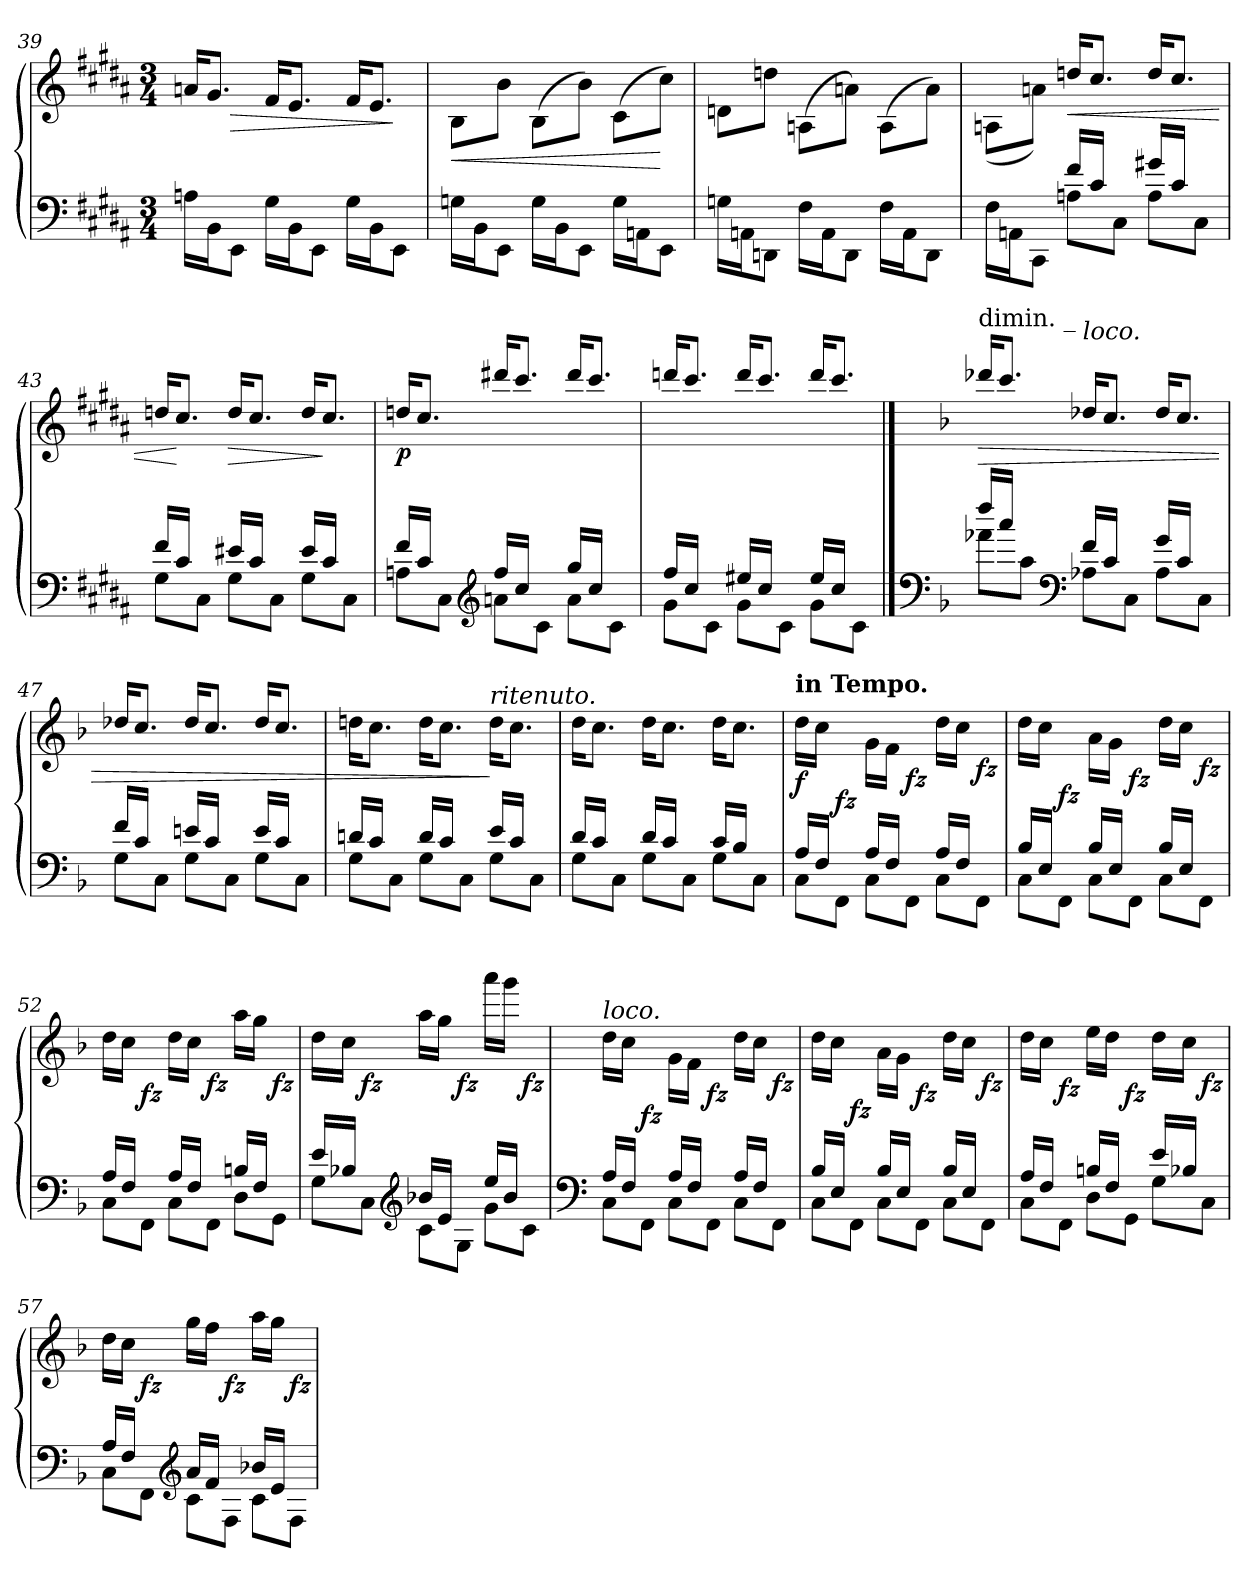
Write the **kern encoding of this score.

**kern	**kern	**dynam
*part1	*part1	*part1
*staff2	*staff1	*staff1/2
*clefF4	*clefG2	*
*k[f#c#g#d#a#]	*k[f#c#g#d#a#]	*
*M3/4	*M3/4	*
=39	=39	=39
*	*^	*
*	*	*^	*
*	*	*	*^	*
16An\LL	16an/KL	8ryy	2ryy	8ryy	.
16BB\J	8.g#/J	.	.	.	.
!	!	!	!	!	!LO:HP:b
8EE\J	.	8ryy	.	8ryy	>
16G#\LL	16f#/KL	4ryy	.	4ryy	.
16BB\J	8.e/J	.	.	.	.
8EE\J	.	.	.	.	.
16G#\LL	16f#/KL	4ryy	8ryy	4ryy	.
16BB\J	8.e/J	.	.	.	.
8EE\J	.	.	8ryy	.	]
*	*	*	*v	*v	*
=40	=40	=40	=40	=40
!	!	!	!	!LO:HP:b
*	*	*v	*v	*
16Gn\LL	2ryy	8B\L	<
16BB\J	.	.	.
8EE\J	.	8b\J	.
16G\LL	.	(<8B\L	.
16BB\J	.	.	.
8EE\J	.	8b\J)	.
16G\LL	8ryy	(<8c#\L	.
16AAn\J	.	.	.
8EE\J	8ryy	8cc#\J)	[
=41	=41	=41	=41
16Gn\LL	2ryy	8dn\L	.
16AAn\J	.	.	.
8DDn\J	.	8ddn\J	.
16F#\LL	.	(<8An\L	.
16AA\J	.	.	.
8DD\J	.	8an\J)	.
16F#\LL	8ryy	(<8A\L	.
16AA\J	.	.	.
8DD\J	8ryy	8a\J)	.
!!LO:PB:g=z	!!
=42	=42	=42	=42
*^	*	*	*
4reyy	16F#\LL	2.ryy	(>8An\L	.
.	16AAn\J	.	.	.
.	8CC#\J	.	8an\J)	.
!	!	!	!	!LO:HP:b
16f#/LL	8An\L	.	16ddn/KL	<
16c#/JJ	.	.	8.cc#/J	.
8reyy	8C#\J	.	.	.
16g#X/LL	8A\L	.	16dd/KL	.
16c#/JJ	.	.	8.cc#/J	.
8reyy	8C#\J	.	.	.
=43	=43	=43	=43	=43
16f#/LL	8G#\L	2.ryy	16ddn/KL	.
16c#/JJ	.	.	8.cc#/J	[
8reyy	8C#\J	.	.	.
!	!	!	!	!LO:HP:b
16e#X/LL	8G#\L	.	16dd/KL	>
16c#/JJ	.	.	8.cc#/J	.
8rcyy	8C#\J	.	.	.
16e#/LL	8G#\L	.	16dd/KL	.
16c#/JJ	.	.	8.cc#/J	]
8reyy	8C#\J	.	.	.
=44	=44	=44	=44	=44
!	!	!	!	!LO:DY:b
16f#/LL	8An\L	2.ryy	16ddn/KL	p
16c#/JJ	.	.	8.cc#/J	.
8rAyy	8C#\J	.	.	.
*clefG2	*	*	*	*
16ff#/LL	8an\L	.	16ddd#X/KL	.
16cc#/JJ	.	.	8.ccc#/J	.
8rffyy	8c#\J	.	.	.
16gg#/LL	8a\L	.	16ddd#/KL	.
16cc#/JJ	.	.	8.ccc#/J	.
8raayy	8c#\J	.	.	.
!!LO:LB:g=z	!!
=45	=45	=45	=45	=45
16ff#/LL	8g#\L	16ryy	16dddn/KL	.
16cc#/JJ	.	16ryy	8.ccc#/J	.
8rffyy	8c#\J	8ryy	.	.
16ee#X/LL	8g#\L	4ryy	16ddd/KL	.
16cc#/JJ	.	.	8.ccc#/J	.
8ryy	8c#\J	.	.	.
16ee#/LL	8g#\L	4ryy	16ddd/KL	.
16cc#/JJ	.	.	8.ccc#/J	.
8ryy	8c#\J	.	.	.
==46	==46	==46	==46	==46
*clefF4	*	*	*	*
*k[b-]	*	*k[b-]	*	*
!	!	!LO:TX:a:t=dimin. _	!	!
!	!	!	!	!LO:HP:b
16ff/LL	8a-X\L	2.ryy	16ddd-X/KL	>
16cc/JJ	.	.	8.ccc/J	.
8rcccyy	8c\J	.	.	.
*clefF4	*	*	*	*
!	!	!	!LO:TX:a:i:t=loco.	!
16f/LL	8A-X\L	.	16dd-X/KL	.
16c/JJ	.	.	8.cc/J	.
8reyy	8C\J	.	.	.
16g/LL	8A-\L	.	16dd-/KL	.
16c/JJ	.	.	8.cc/J	.
8reyy	8C\J	.	.	.
=47	=47	=47	=47	=47
16f/LL	8G\L	2.ryy	16dd-X/KL	.
16c/JJ	.	.	8.cc/J	.
8rcyy	8C\J	.	.	.
16en/LL	8G\L	.	16dd-/KL	.
16c/JJ	.	.	8.cc/J	.
8rcyy	8C\J	.	.	.
16e/LL	8G\L	.	16dd-/KL	.
16c/JJ	.	.	8.cc/J	.
8reyy	8C\J	.	.	.
!!LO:LB:g=z	!!
=48	=48	=48	=48	=48
16dn/LL	8G\L	2.ryy	16ddn\KL	.
16c/JJ	.	.	8.cc\J	.
8reyy	8C\J	.	.	.
16d/LL	8G\L	.	16dd\KL	.
16c/JJ	.	.	8.cc\J	.
8reyy	8C\J	.	.	.
!	!	!	!LO:TX:a:i:t=ritenuto.	!
16e/LL	8G\L	.	16dd\KL	]
16c/JJ	.	.	8.cc\J	.
8rcyy	8C\J	.	.	.
=49	=49	=49	=49	=49
16d/LL	8G\L	2.ryy	16dd\KL	.
16c/JJ	.	.	8.cc\J	.
8rcyy	8C\J	.	.	.
16d/LL	8G\L	.	16dd\KL	.
16c/JJ	.	.	8.cc\J	.
8reyy	8C\J	.	.	.
16c/LL	8G\L	.	16dd\KL	.
16B-/JJ	.	.	8.cc\J	.
8rcyy	8C\J	.	.	.
=50	=50	=50	=50	=50
!	!	!LO:TX:a:B:t=in Tempo.	!	!
!	!	!	!	!LO:DY:b
16A/LL	8C\L	2.ryy	16dd\LL	f
16F/JJ	.	.	16cc\JJ	.
!	!	!	!	!LO:DY:b
8rAyy	8FF\J	.	8reeeyy	fz
16A/LL	8C\L	.	16g\LL	.
16F/JJ	.	.	16f\JJ	.
!	!	!	!	!LO:DY:b
8rcyy	8FF\J	.	8reeeyy	fz
16A/LL	8C\L	.	16dd\LL	.
16F/JJ	.	.	16cc\JJ	.
!	!	!	!	!LO:DY:b
8rAyy	8FF\J	.	8reeeyy	fz
=51	=51	=51	=51	=51
16B-/LL	8C\L	2.ryy	16dd\LL	.
16E/JJ	.	.	16cc\JJ	.
!	!	!	!	!LO:DY:b
8rAyy	8FF\J	.	8rgggyy	fz
16B-/LL	8C\L	.	16a\LL	.
16E/JJ	.	.	16g\JJ	.
!	!	!	!	!LO:DY:b
8rAyy	8FF\J	.	8rcccyy	fz
16B-/LL	8C\L	.	16dd\LL	.
16E/JJ	.	.	16cc\JJ	.
!	!	!	!	!LO:DY:b
8rAyy	8FF\J	.	8reeeyy	fz
=52	=52	=52	=52	=52
16A/LL	8C\L	2.ryy	16dd\LL	.
16F/JJ	.	.	16cc\JJ	.
!	!	!	!	!LO:DY:b
8rAyy	8FF\J	.	8rgggyy	fz
16A/LL	8C\L	.	16dd\LL	.
16F/JJ	.	.	16cc\JJ	.
!	!	!	!	!LO:DY:b
8rFyy	8FF\J	.	8rgggyy	fz
16Bn/LL	8D\L	.	16aa\LL	.
16F/JJ	.	.	16gg\JJ	.
!	!	!	!	!LO:DY:b
8rAyy	8GG\J	.	8rbbbyy	fz
!!LO:LB:g=z	!!
=53	=53	=53	=53	=53
16e/LL	8G\L	2.ryy	16dd\LL	.
16B-X/JJ	.	.	16cc\JJ	.
!	!	!	!	!LO:DY:b
8rgyy	8C\J	.	8rgggyy	fz
*clefG2	*	*	*	*
16b-X/LL	8c\L	.	16aa\LL	.
16e/JJ	.	.	16gg\JJ	.
!	!	!	!	!LO:DY:b
8rcccyy	8G\J	.	8rbbbyy	fz
16ee/LL	8g\L	.	16aaa\LL	.
16b-/JJ	.	.	16ggg\JJ	.
!	!	!	!	!LO:DY:b
8rgggyy	8c\J	.	8reeeeeyy	fz
=54	=54	=54	=54	=54
*clefF4	*	*	*	*
!	!	!LO:TX:a:i:t=loco.	!	!
16A/LL	8C\L	2.ryy	16dd\LL	.
16F/JJ	.	.	16cc\JJ	.
!	!	!	!	!LO:DY:b
8reyy	8FF\J	.	8reeeyy	fz
16A/LL	8C\L	.	16g\LL	.
16F/JJ	.	.	16f\JJ	.
!	!	!	!	!LO:DY:b
8rcyy	8FF\J	.	8rcccyy	fz
16A/LL	8C\L	.	16dd\LL	.
16F/JJ	.	.	16cc\JJ	.
!	!	!	!	!LO:DY:b
8rcyy	8FF\J	.	8reeeyy	fz
=55	=55	=55	=55	=55
16B-/LL	8C\L	2.ryy	16dd\LL	.
16E/JJ	.	.	16cc\JJ	.
!	!	!	!	!LO:DY:b
8rcyy	8FF\J	.	8rgggyy	fz
16B-/LL	8C\L	.	16a\LL	.
16E/JJ	.	.	16g\JJ	.
!	!	!	!	!LO:DY:b
8rcyy	8FF\J	.	8rcccyy	fz
16B-/LL	8C\L	.	16dd\LL	.
16E/JJ	.	.	16cc\JJ	.
!	!	!	!	!LO:DY:b
8reyy	8FF\J	.	8reeeyy	fz
=56	=56	=56	=56	=56
16A/LL	8C\L	2.ryy	16dd\LL	.
16F/JJ	.	.	16cc\JJ	.
!	!	!	!	!LO:DY:b
8rAyy	8FF\J	.	8rgggyy	fz
16Bn/LL	8D\L	.	16ee\LL	.
16F/JJ	.	.	16dd\JJ	.
!	!	!	!	!LO:DY:b
8rAyy	8GG\J	.	8reeeyy	fz
16e/LL	8G\L	.	16dd\LL	.
16B-X/JJ	.	.	16cc\JJ	.
!	!	!	!	!LO:DY:b
8rcyy	8C\J	.	8rgggyy	fz
!!LO:PB:g=z	!!
=57	=57	=57	=57	=57
16A/LL	8C\L	2.ryy	16dd\LL	.
16F/JJ	.	.	16cc\JJ	.
!	!	!	!	!LO:DY:b
8rAyy	8FF\J	.	8rgggyy	fz
*clefG2	*	*	*	*
16a/LL	8c\L	.	16gg\LL	.
16f/JJ	.	.	16ff\JJ	.
!	!	!	!	!LO:DY:b
8rddyy	8F\J	.	8rbbbyy	fz
16b-X/LL	8c\L	.	16aa\LL	.
16e/JJ	.	.	16gg\JJ	.
!	!	!	!	!LO:DY:b
8rddyy	8F\J	.	8rbbbyy	fz
*v	*v	*	*	*
*	*v	*v	*
=	=	=
*-	*-	*-
